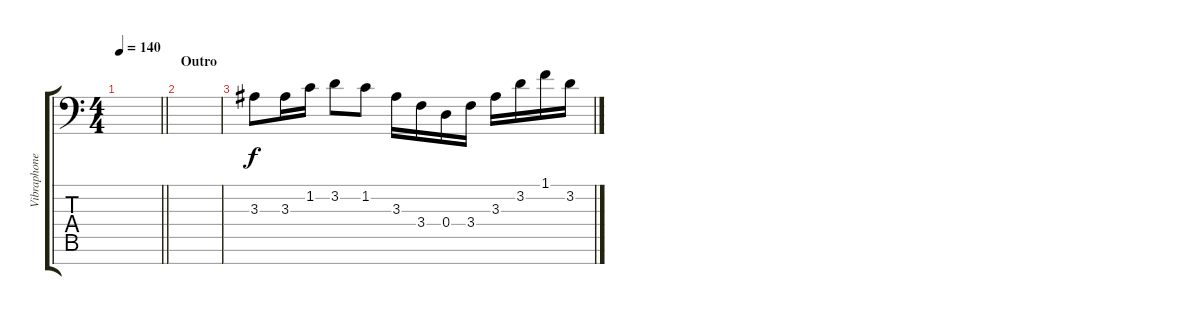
\track ("Vibraphone (Mumbo)" "Vibraphone") {instrument vibraphone}
\staff {score tabs}
\tuning (E4 B3 G3 D3 A2 E2 C-1) {hide}
\ts (4 4)
\tempo 140
\clef f4
\barLineRight lightlight
\ks c
|
\section ("" "Outro")
|
3.3.8 3.3.16 1.2.16 3.2.8 1.2.8 3.3.16 3.4.16 0.4.16 3.4.16 3.3.16 3.2.16 1.1.16 3.2.16
